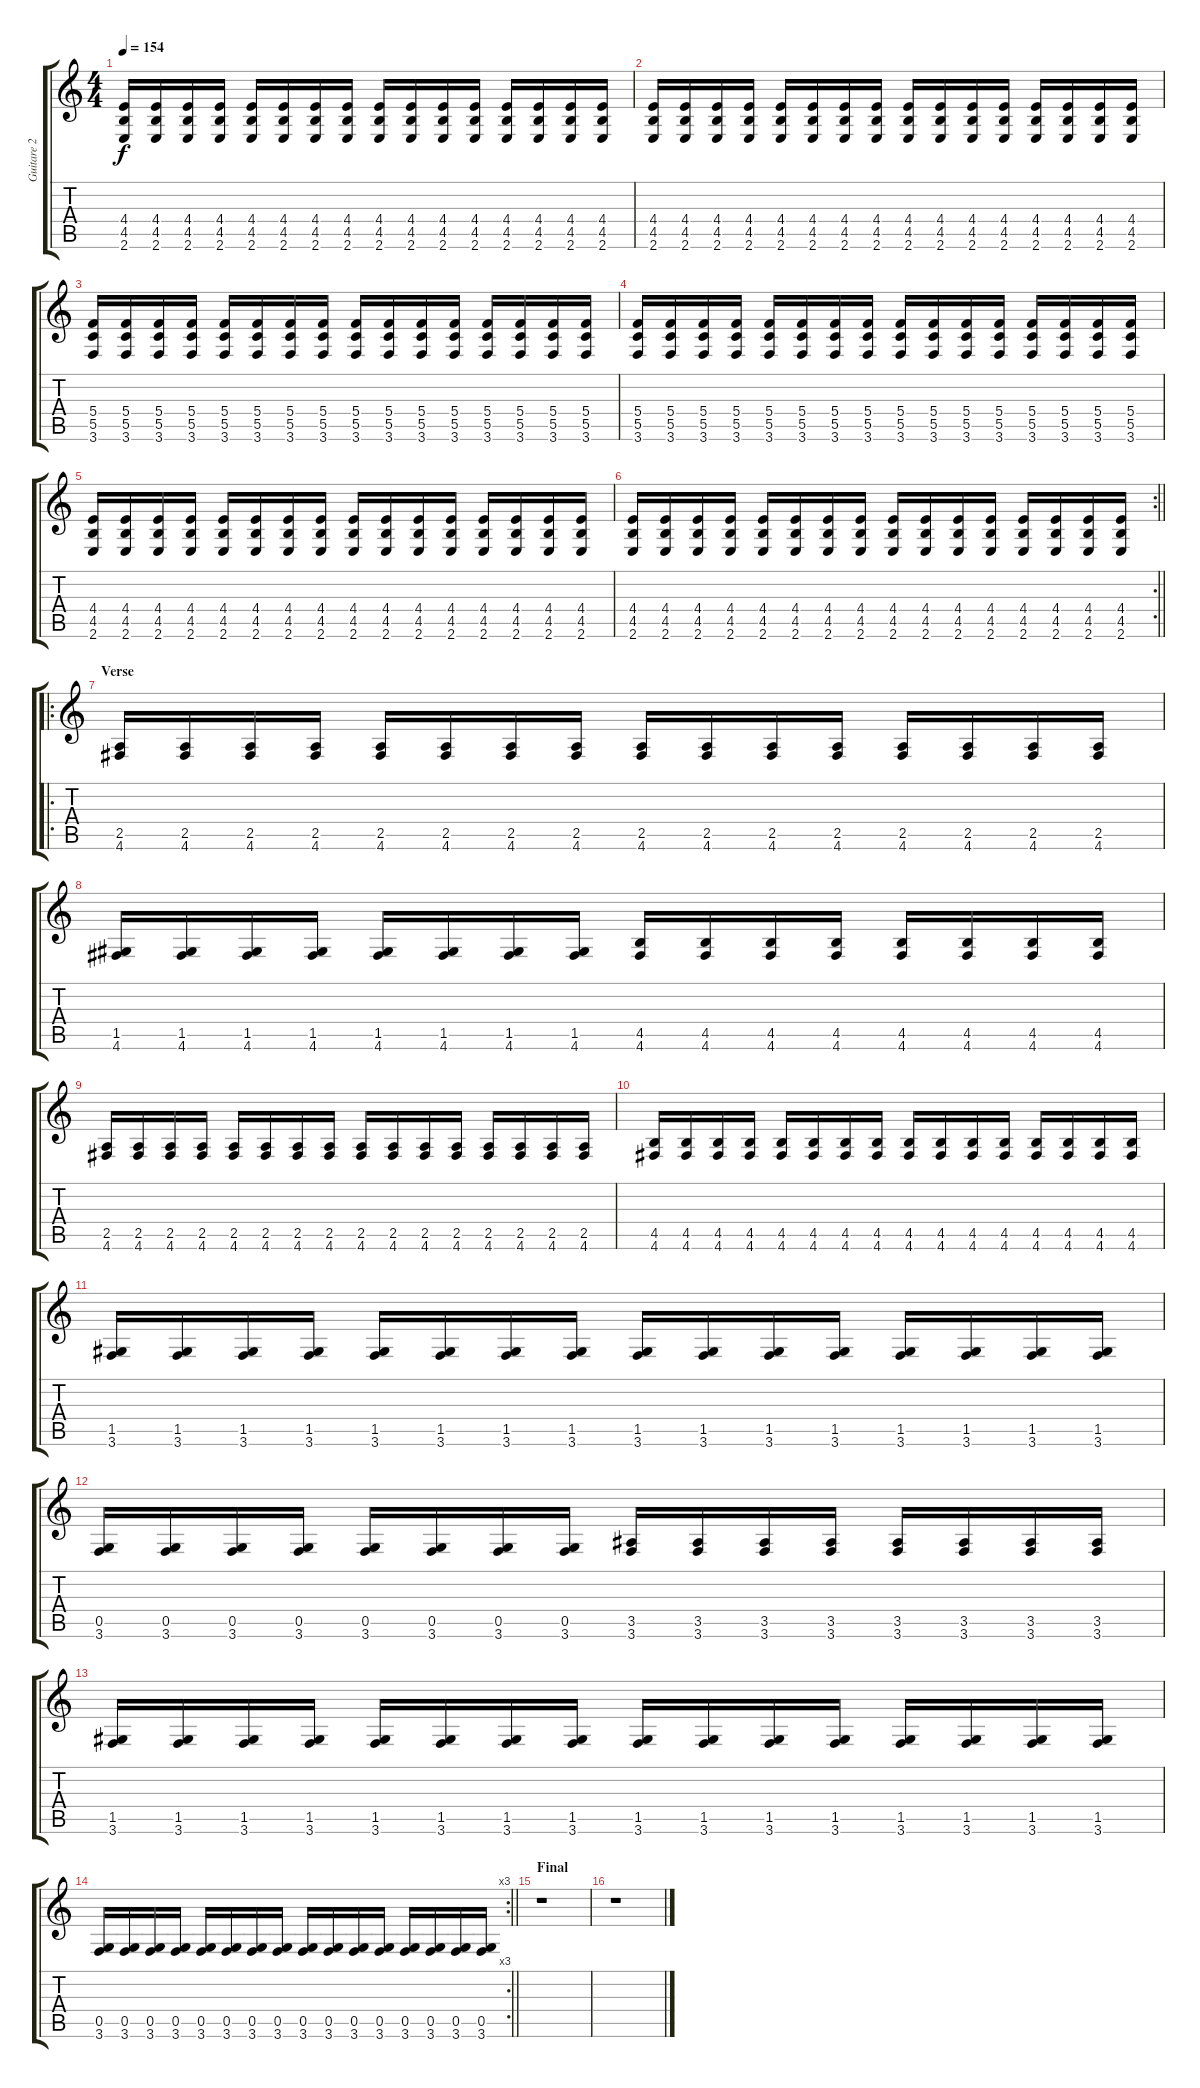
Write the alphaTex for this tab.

\track ("Guitare 2" "Guitare 2") {instrument distortionguitar}
\staff {score tabs}
\tuning (D4 A3 F3 C3 G2 D2) {hide}
\ts (4 4)
\tempo 154
\clef g2
\ks c
(4.4 4.5 2.6).16{dy f} (4.4 4.5 2.6).16 (4.4 4.5 2.6).16 (4.4 4.5 2.6).16 (4.4 4.5 2.6).16 (4.4 4.5 2.6).16 (4.4 4.5 2.6).16 (4.4 4.5 2.6).16 (4.4 4.5 2.6).16 (4.4 4.5 2.6).16 (4.4 4.5 2.6).16 (4.4 4.5 2.6).16 (4.4 4.5 2.6).16 (4.4 4.5 2.6).16 (4.4 4.5 2.6).16 (4.4 4.5 2.6).16 |
(4.4 4.5 2.6).16 (4.4 4.5 2.6).16 (4.4 4.5 2.6).16 (4.4 4.5 2.6).16 (4.4 4.5 2.6).16 (4.4 4.5 2.6).16 (4.4 4.5 2.6).16 (4.4 4.5 2.6).16 (4.4 4.5 2.6).16 (4.4 4.5 2.6).16 (4.4 4.5 2.6).16 (4.4 4.5 2.6).16 (4.4 4.5 2.6).16 (4.4 4.5 2.6).16 (4.4 4.5 2.6).16 (4.4 4.5 2.6).16 |
(5.4 5.5 3.6).16 (5.4 5.5 3.6).16 (5.4 5.5 3.6).16 (5.4 5.5 3.6).16 (5.4 5.5 3.6).16 (5.4 5.5 3.6).16 (5.4 5.5 3.6).16 (5.4 5.5 3.6).16 (5.4 5.5 3.6).16 (5.4 5.5 3.6).16 (5.4 5.5 3.6).16 (5.4 5.5 3.6).16 (5.4 5.5 3.6).16 (5.4 5.5 3.6).16 (5.4 5.5 3.6).16 (5.4 5.5 3.6).16 |
(5.4 5.5 3.6).16 (5.4 5.5 3.6).16 (5.4 5.5 3.6).16 (5.4 5.5 3.6).16 (5.4 5.5 3.6).16 (5.4 5.5 3.6).16 (5.4 5.5 3.6).16 (5.4 5.5 3.6).16 (5.4 5.5 3.6).16 (5.4 5.5 3.6).16 (5.4 5.5 3.6).16 (5.4 5.5 3.6).16 (5.4 5.5 3.6).16 (5.4 5.5 3.6).16 (5.4 5.5 3.6).16 (5.4 5.5 3.6).16 |
(4.4 4.5 2.6).16 (4.4 4.5 2.6).16 (4.4 4.5 2.6).16 (4.4 4.5 2.6).16 (4.4 4.5 2.6).16 (4.4 4.5 2.6).16 (4.4 4.5 2.6).16 (4.4 4.5 2.6).16 (4.4 4.5 2.6).16 (4.4 4.5 2.6).16 (4.4 4.5 2.6).16 (4.4 4.5 2.6).16 (4.4 4.5 2.6).16 (4.4 4.5 2.6).16 (4.4 4.5 2.6).16 (4.4 4.5 2.6).16 |
\rc 2
\barLineRight lightlight
(4.4 4.5 2.6).16 (4.4 4.5 2.6).16 (4.4 4.5 2.6).16 (4.4 4.5 2.6).16 (4.4 4.5 2.6).16 (4.4 4.5 2.6).16 (4.4 4.5 2.6).16 (4.4 4.5 2.6).16 (4.4 4.5 2.6).16 (4.4 4.5 2.6).16 (4.4 4.5 2.6).16 (4.4 4.5 2.6).16 (4.4 4.5 2.6).16 (4.4 4.5 2.6).16 (4.4 4.5 2.6).16 (4.4 4.5 2.6).16 |
\ro
\section ("" "Verse")
(2.5 4.6).16 (2.5 4.6).16 (2.5 4.6).16 (2.5 4.6).16 (2.5 4.6).16 (2.5 4.6).16 (2.5 4.6).16 (2.5 4.6).16 (2.5 4.6).16 (2.5 4.6).16 (2.5 4.6).16 (2.5 4.6).16 (2.5 4.6).16 (2.5 4.6).16 (2.5 4.6).16 (2.5 4.6).16 |
(1.5 4.6).16 (1.5 4.6).16 (1.5 4.6).16 (1.5 4.6).16 (1.5 4.6).16 (1.5 4.6).16 (1.5 4.6).16 (1.5 4.6).16 (4.5 4.6).16 (4.5 4.6).16 (4.5 4.6).16 (4.5 4.6).16 (4.5 4.6).16 (4.5 4.6).16 (4.5 4.6).16 (4.5 4.6).16 |
(2.5 4.6).16 (2.5 4.6).16 (2.5 4.6).16 (2.5 4.6).16 (2.5 4.6).16 (2.5 4.6).16 (2.5 4.6).16 (2.5 4.6).16 (2.5 4.6).16 (2.5 4.6).16 (2.5 4.6).16 (2.5 4.6).16 (2.5 4.6).16 (2.5 4.6).16 (2.5 4.6).16 (2.5 4.6).16 |
(4.5 4.6).16 (4.5 4.6).16 (4.5 4.6).16 (4.5 4.6).16 (4.5 4.6).16 (4.5 4.6).16 (4.5 4.6).16 (4.5 4.6).16 (4.5 4.6).16 (4.5 4.6).16 (4.5 4.6).16 (4.5 4.6).16 (4.5 4.6).16 (4.5 4.6).16 (4.5 4.6).16 (4.5 4.6).16 |
(1.5 3.6).16 (1.5 3.6).16 (1.5 3.6).16 (1.5 3.6).16 (1.5 3.6).16 (1.5 3.6).16 (1.5 3.6).16 (1.5 3.6).16 (1.5 3.6).16 (1.5 3.6).16 (1.5 3.6).16 (1.5 3.6).16 (1.5 3.6).16 (1.5 3.6).16 (1.5 3.6).16 (1.5 3.6).16 |
(0.5 3.6).16 (0.5 3.6).16 (0.5 3.6).16 (0.5 3.6).16 (0.5 3.6).16 (0.5 3.6).16 (0.5 3.6).16 (0.5 3.6).16 (3.5 3.6).16 (3.5 3.6).16 (3.5 3.6).16 (3.5 3.6).16 (3.5 3.6).16 (3.5 3.6).16 (3.5 3.6).16 (3.5 3.6).16 |
(1.5 3.6).16 (1.5 3.6).16 (1.5 3.6).16 (1.5 3.6).16 (1.5 3.6).16 (1.5 3.6).16 (1.5 3.6).16 (1.5 3.6).16 (1.5 3.6).16 (1.5 3.6).16 (1.5 3.6).16 (1.5 3.6).16 (1.5 3.6).16 (1.5 3.6).16 (1.5 3.6).16 (1.5 3.6).16 |
\rc 3
\barLineRight lightlight
(0.5 3.6).16 (0.5 3.6).16 (0.5 3.6).16 (0.5 3.6).16 (0.5 3.6).16 (0.5 3.6).16 (0.5 3.6).16 (0.5 3.6).16 (0.5 3.6).16 (0.5 3.6).16 (0.5 3.6).16 (0.5 3.6).16 (0.5 3.6).16 (0.5 3.6).16 (0.5 3.6).16 (0.5 3.6).16 |
\section ("" "Final")
r.1 |
r.1
